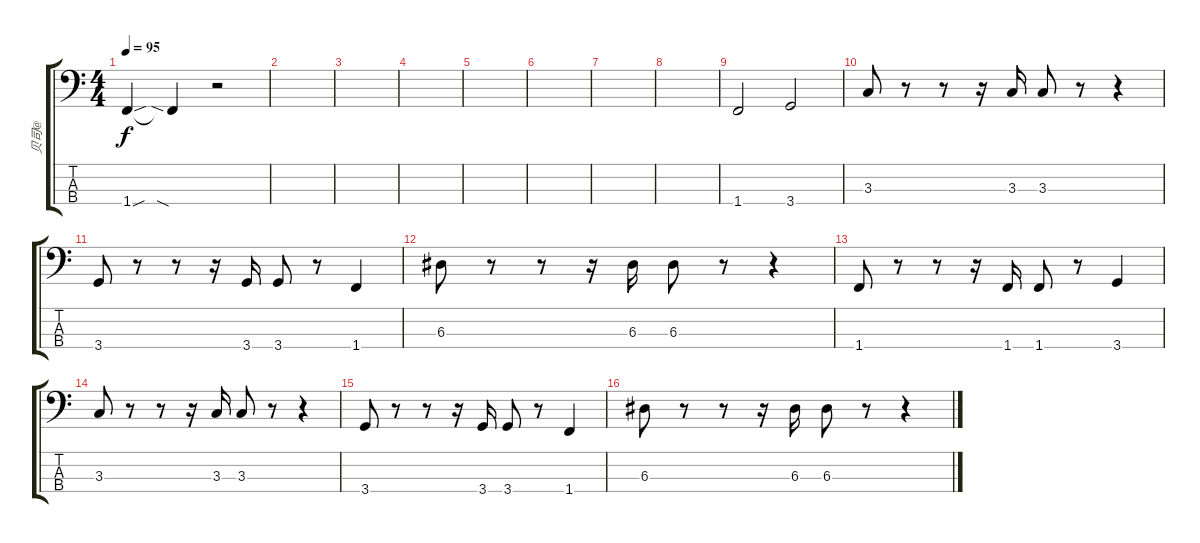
\track ("贝司@" "贝司@") {instrument electricbassfinger}
\staff {score tabs}
\tuning (G2 D2 A1 E1) {hide}
\ts (4 4)
\tempo 95
\clef f4
\ks c
1.4{sou}.4{dy f} 1.4{sia t}.4 r.2 |
|
|
|
|
|
|
|
1.4.2 3.4.2 |
3.3.8 r.8 r.8 r.16 3.3.16 3.3.8 r.8 r.4 |
3.4.8 r.8 r.8 r.16 3.4.16 3.4.8 r.8 1.4.4 |
6.3.8 r.8 r.8 r.16 6.3.16 6.3.8 r.8{txt ""} r.4 |
1.4.8 r.8 r.8 r.16 1.4.16 1.4.8 r.8 3.4.4 |
3.3.8 r.8 r.8 r.16 3.3.16 3.3.8 r.8 r.4 |
3.4.8 r.8 r.8 r.16 3.4.16 3.4.8 r.8 1.4.4 |
6.3.8 r.8 r.8 r.16 6.3.16 6.3.8 r.8 r.4
